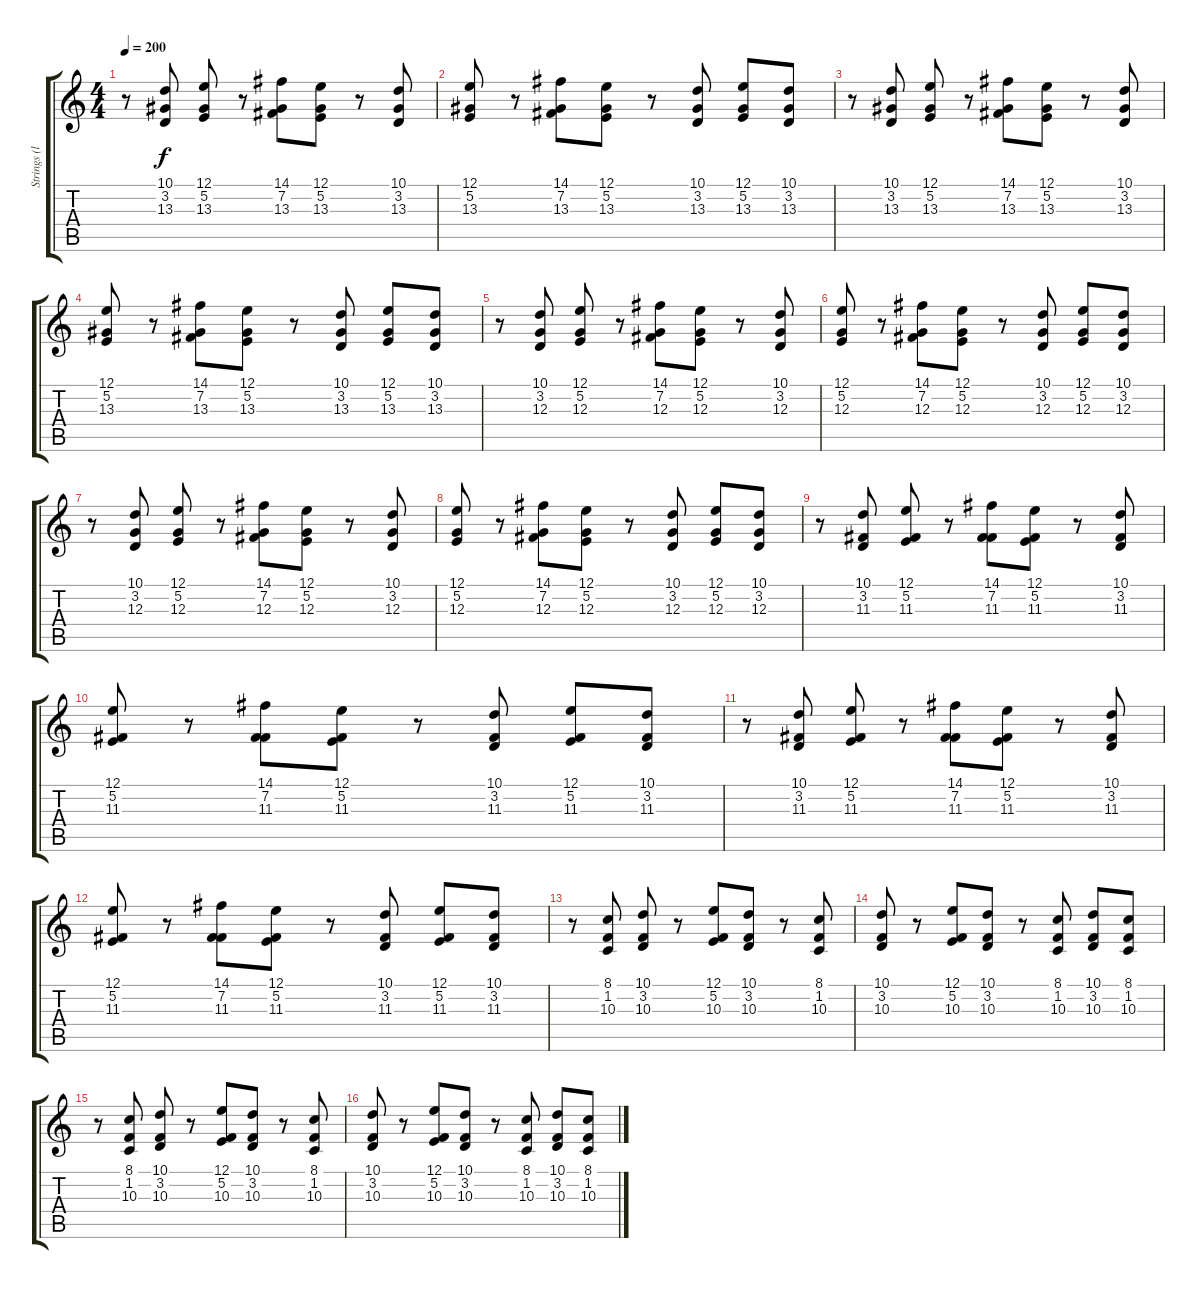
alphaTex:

\track ("Strings (left)" "Strings (l") {instrument tremolostrings}
\staff {score tabs}
\tuning (E4 B3 G3 D3 A2 E2) {hide}
\ts (4 4)
\tempo 200
\clef g2
\ks c
r.8{dy f} (10.1 3.2 13.3).8 (12.1 5.2 13.3).8 r.8 (14.1 7.2 13.3).8 (12.1 5.2 13.3).8 r.8 (10.1 3.2 13.3).8 |
(12.1 5.2 13.3).8 r.8 (14.1 7.2 13.3).8 (12.1 5.2 13.3).8 r.8 (10.1 3.2 13.3).8 (12.1 5.2 13.3).8 (10.1 3.2 13.3).8 |
r.8 (10.1 3.2 13.3).8 (12.1 5.2 13.3).8 r.8 (14.1 7.2 13.3).8 (12.1 5.2 13.3).8 r.8 (10.1 3.2 13.3).8 |
(12.1 5.2 13.3).8 r.8 (14.1 7.2 13.3).8 (12.1 5.2 13.3).8 r.8 (10.1 3.2 13.3).8 (12.1 5.2 13.3).8 (10.1 3.2 13.3).8 |
r.8 (10.1 3.2 12.3).8 (12.1 5.2 12.3).8 r.8 (14.1 7.2 12.3).8 (12.1 5.2 12.3).8 r.8 (10.1 3.2 12.3).8 |
(12.1 5.2 12.3).8 r.8 (14.1 7.2 12.3).8 (12.1 5.2 12.3).8 r.8 (10.1 3.2 12.3).8 (12.1 5.2 12.3).8 (10.1 3.2 12.3).8 |
r.8 (10.1 3.2 12.3).8 (12.1 5.2 12.3).8 r.8 (14.1 7.2 12.3).8 (12.1 5.2 12.3).8 r.8 (10.1 3.2 12.3).8 |
(12.1 5.2 12.3).8 r.8 (14.1 7.2 12.3).8 (12.1 5.2 12.3).8 r.8 (10.1 3.2 12.3).8 (12.1 5.2 12.3).8 (10.1 3.2 12.3).8 |
r.8 (10.1 3.2 11.3).8 (12.1 5.2 11.3).8 r.8 (14.1 7.2 11.3).8 (12.1 5.2 11.3).8 r.8 (10.1 3.2 11.3).8 |
(12.1 5.2 11.3).8 r.8 (14.1 7.2 11.3).8 (12.1 5.2 11.3).8 r.8 (10.1 3.2 11.3).8 (12.1 5.2 11.3).8 (10.1 3.2 11.3).8 |
r.8 (10.1 3.2 11.3).8 (12.1 5.2 11.3).8 r.8 (14.1 7.2 11.3).8 (12.1 5.2 11.3).8 r.8 (10.1 3.2 11.3).8 |
(12.1 5.2 11.3).8 r.8 (14.1 7.2 11.3).8 (12.1 5.2 11.3).8 r.8 (10.1 3.2 11.3).8 (12.1 5.2 11.3).8 (10.1 3.2 11.3).8 |
r.8 (8.1 1.2 10.3).8 (10.1 3.2 10.3).8 r.8 (12.1 5.2 10.3).8 (10.1 3.2 10.3).8 r.8 (8.1 1.2 10.3).8 |
(10.1 3.2 10.3).8 r.8 (12.1 5.2 10.3).8 (10.1 3.2 10.3).8 r.8 (8.1 1.2 10.3).8 (10.1 3.2 10.3).8 (8.1 1.2 10.3).8 |
r.8 (8.1 1.2 10.3).8 (10.1 3.2 10.3).8 r.8 (12.1 5.2 10.3).8 (10.1 3.2 10.3).8 r.8 (8.1 1.2 10.3).8 |
(10.1 3.2 10.3).8 r.8 (12.1 5.2 10.3).8 (10.1 3.2 10.3).8 r.8 (8.1 1.2 10.3).8 (10.1 3.2 10.3).8 (8.1 1.2 10.3).8
